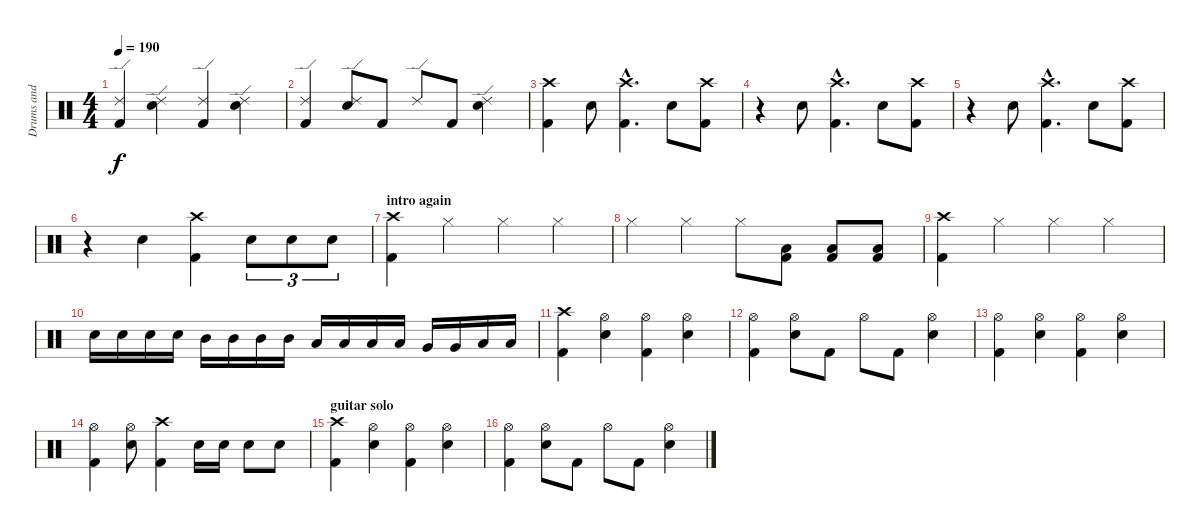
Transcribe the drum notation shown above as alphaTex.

\track ("Drums and Percussion (Pace)" "Drums and ") {instrument percussion}
\staff {score}
\articulation defaults
\ts (4 4)
\tempo 190
\clef neutral
\ks c
("Ride (edge) 2" "Kick (hit) 2").4{dy f} ("Ride (edge) 2" "Electric Snare (hit)").4 ("Ride (edge) 2" "Kick (hit) 2").4 ("Ride (edge) 2" "Electric Snare (hit)").4 |
("Ride (edge) 2" "Kick (hit) 2").4 ("Ride (edge) 2" "Electric Snare (hit)").8 "Kick (hit) 2".8 "Ride (edge) 2".8 "Kick (hit) 2".8 ("Ride (edge) 2" "Electric Snare (hit)").4 |
("Crash high (hit)" "Kick (hit) 2").4 "Electric Snare (hit)".8 ("Crash high (hit)"{hac} "Kick (hit) 2"{hac}).4{d} "Electric Snare (hit)".8 ("Crash high (hit)" "Kick (hit) 2").8 |
r.4 "Electric Snare (hit)".8 ("Crash high (hit)"{hac} "Kick (hit) 2"{hac}).4{d} "Electric Snare (hit)".8 ("Crash high (hit)" "Kick (hit) 2").8 |
r.4 "Electric Snare (hit)".8 ("Crash high (hit)"{hac} "Kick (hit) 2"{hac}).4{d} "Electric Snare (hit)".8 ("Crash high (hit)" "Kick (hit) 2").8 |
r.4 "Electric Snare (hit)".4 ("Crash high (hit)" "Kick (hit) 2").4 "Electric Snare (hit)".8{tu (3 2)} "Electric Snare (hit)".8{tu (3 2)} "Electric Snare (hit)".8{tu (3 2)} |
\section ("" "intro again")
("Crash high (hit)" "Kick (hit) 2").4 "Hi-Hat (closed)".4 "Hi-Hat (closed)".4 "Hi-Hat (closed)".4 |
"Hi-Hat (closed)".4 "Hi-Hat (closed)".4 "Hi-Hat (closed)".8 ("Low Tom (hit)" "Kick (hit) 2").8 ("Low Tom (hit)" "Kick (hit) 2").8 ("Low Tom (hit)" "Kick (hit) 2").8 |
("Crash high (hit)" "Kick (hit) 2").4 "Hi-Hat (closed)".4 "Hi-Hat (closed)".4 "Hi-Hat (closed)".4 |
"Electric Snare (hit)".16 "Electric Snare (hit)".16 "Electric Snare (hit)".16 "Electric Snare (hit)".16 "Mid Tom (hit)".16 "Mid Tom (hit)".16 "Mid Tom (hit)".16 "Mid Tom (hit)".16 "Low Tom (hit)".16 "Low Tom (hit)".16 "Low Tom (hit)".16 "Low Tom (hit)".16 "Very Low Tom (hit)".16 "Very Low Tom (hit)".16 "Low Floor Tom (hit)".16 "Low Floor Tom (hit)".16 |
("Crash high (hit)" "Kick (hit) 2").4 ("Hi-Hat (open)" "Electric Snare (hit)").4 ("Hi-Hat (open)" "Kick (hit) 2").4 ("Hi-Hat (open)" "Electric Snare (hit)").4 |
("Hi-Hat (open)" "Kick (hit) 2").4 ("Hi-Hat (open)" "Electric Snare (hit)").8 "Kick (hit) 2".8 "Hi-Hat (open)".8 "Kick (hit) 2".8 ("Hi-Hat (open)" "Electric Snare (hit)").4 |
("Hi-Hat (open)" "Kick (hit) 2").4 ("Hi-Hat (open)" "Electric Snare (hit)").4 ("Hi-Hat (open)" "Kick (hit) 2").4 ("Hi-Hat (open)" "Electric Snare (hit)").4 |
("Hi-Hat (open)" "Kick (hit) 2").4 ("Hi-Hat (open)" "Electric Snare (hit)").8 ("Crash high (hit)" "Kick (hit) 2").4 "Electric Snare (hit)".16 "Electric Snare (hit)".16 "Electric Snare (hit)".8 "Electric Snare (hit)".8 |
\section ("" "guitar solo")
("Crash high (hit)" "Kick (hit) 2").4 ("Hi-Hat (open)" "Electric Snare (hit)").4 ("Hi-Hat (open)" "Kick (hit) 2").4 ("Hi-Hat (open)" "Electric Snare (hit)").4 |
("Hi-Hat (open)" "Kick (hit) 2").4 ("Hi-Hat (open)" "Electric Snare (hit)").8 "Kick (hit) 2".8 "Hi-Hat (open)".8 "Kick (hit) 2".8 ("Hi-Hat (open)" "Electric Snare (hit)").4
